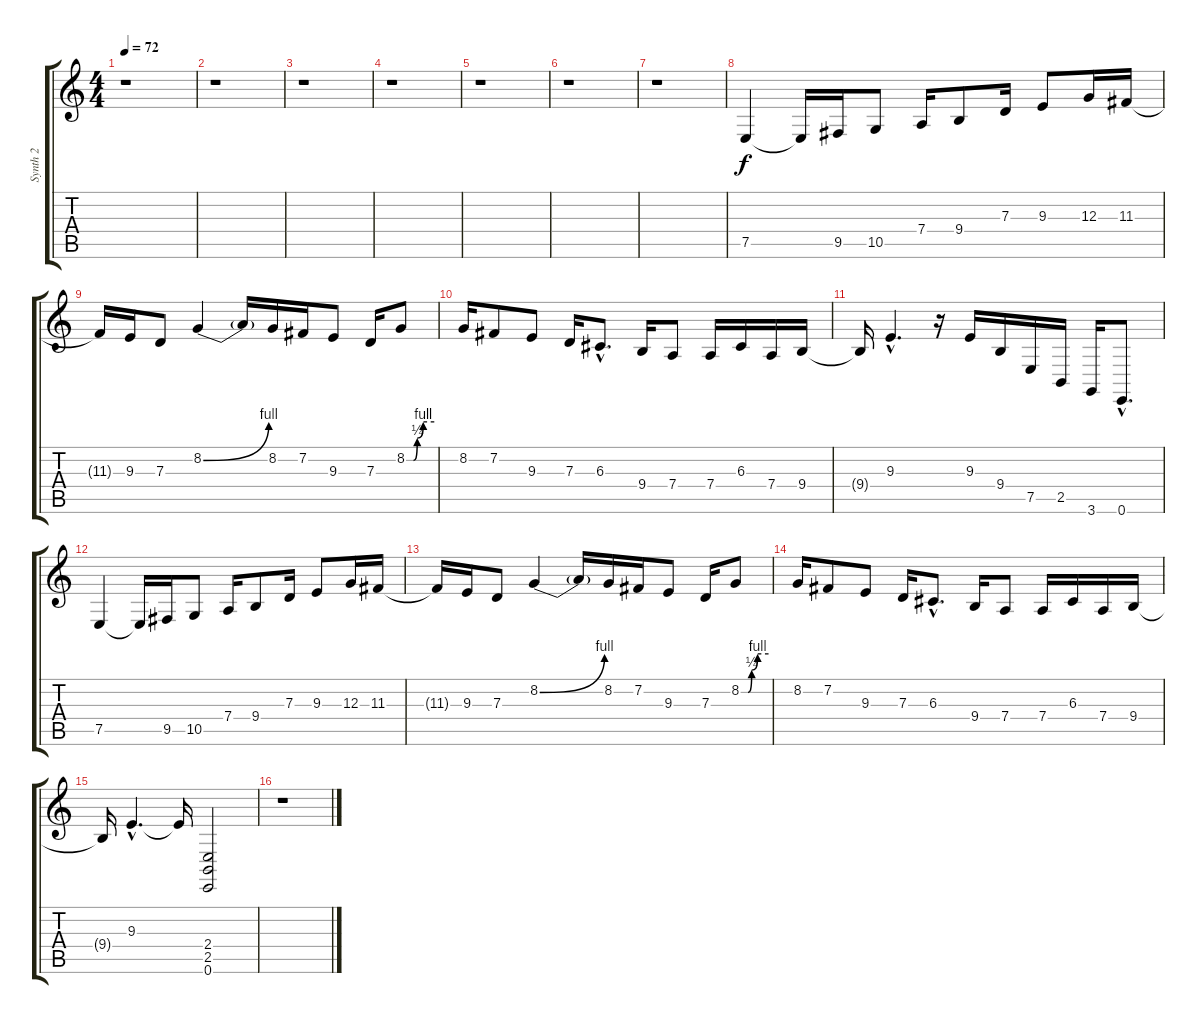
\track ("Synth 2" "Synth 2") {instrument lead2sawtooth}
\staff {score tabs}
\tuning (E4 B3 G3 D3 A2 E2) {hide}
\ts (4 4)
\tempo 72
\clef g2
\ks c
r.1{dy f} |
r.1 |
r.1 |
r.1 |
r.1 |
r.1 |
r.1 |
7.5.4 7.5{t}.16 9.5.16 10.5.8 7.4.16 9.4.8 7.3.16 9.3.8 12.3.16 11.3.16 |
11.3{t}.16 9.3.16 7.3.8 8.2{be (bend 0 0 60 4)}.4 8.2{t}.16 8.2.16 7.2.16 9.3.8 7.3.16 8.2{be (custom 0 0 15 0 23 1 36 4 60 4)}.8 |
8.2.16 7.2.8 9.3.8 7.3.16 6.3{hac}.8{d} 9.4.16 7.4.8 7.4.16 6.3.16 7.4.16 9.4.16 |
9.4{t}.16 9.3{hac}.4{d} r.16 9.3.16 9.4.16 7.5.16 2.5.16 3.6.16 0.6{hac}.8{d} |
7.5.4 7.5{t}.16 9.5.16 10.5.8 7.4.16 9.4.8 7.3.16 9.3.8 12.3.16 11.3.16 |
11.3{t}.16 9.3.16 7.3.8 8.2{be (bend 0 0 60 4)}.4 8.2{t}.16 8.2.16 7.2.16 9.3.8 7.3.16 8.2{be (custom 0 0 15 0 23 1 36 4 60 4)}.8 |
8.2.16 7.2.8 9.3.8 7.3.16 6.3{hac}.8{d} 9.4.16 7.4.8 7.4.16 6.3.16 7.4.16 9.4.16 |
9.4{t}.16 9.3{hac}.4{d} 9.3{t}.16 (2.4 2.5 0.6).2 |
r.1
